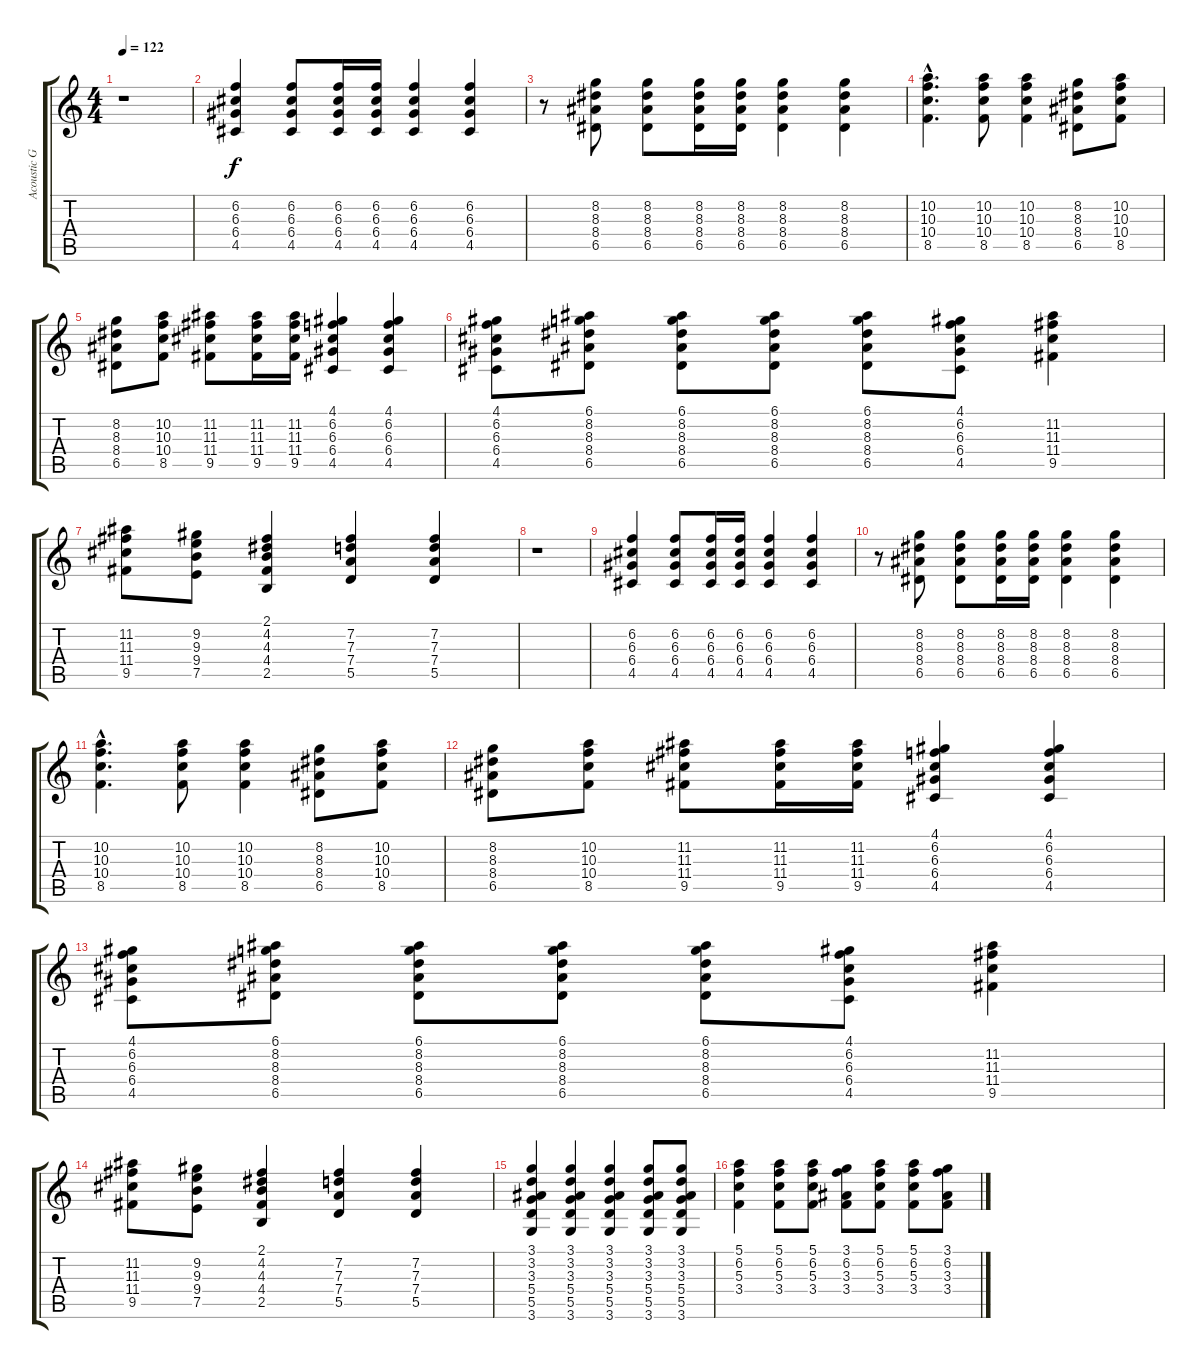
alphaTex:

\track ("Acoustic Guitar" "Acoustic G") {instrument acousticguitarsteel}
\staff {score tabs}
\tuning (E4 B3 G3 D3 A2 E2) {hide}
\ts (4 4)
\tempo 122
\clef g2
\ks c
r.1{dy f} |
(6.2 6.3 6.4 4.5).4 (6.2 6.3 6.4 4.5).8 (6.2 6.3 6.4 4.5).16 (6.2 6.3 6.4 4.5).16 (6.2 6.3 6.4 4.5).4 (6.2 6.3 6.4 4.5).4 |
r.8 (8.2 8.3 8.4 6.5).8 (8.2 8.3 8.4 6.5).8 (8.2 8.3 8.4 6.5).16 (8.2 8.3 8.4 6.5).16 (8.2 8.3 8.4 6.5).4 (8.2 8.3 8.4 6.5).4 |
(10.2{hac} 10.3{hac} 10.4{hac} 8.5{hac}).4{d} (10.2 10.3 10.4 8.5).8 (10.2 10.3 10.4 8.5).4 (8.2 8.3 8.4 6.5).8 (10.2 10.3 10.4 8.5).8 |
(8.2 8.3 8.4 6.5).8 (10.2 10.3 10.4 8.5).8 (11.2 11.3 11.4 9.5).8 (11.2 11.3 11.4 9.5).16 (11.2 11.3 11.4 9.5).16 (4.1 6.2 6.3 6.4 4.5).4 (4.1 6.2 6.3 6.4 4.5).4 |
(4.1 6.2 6.3 6.4 4.5).8 (6.1 8.2 8.3 8.4 6.5).8 (6.1 8.2 8.3 8.4 6.5).8 (6.1 8.2 8.3 8.4 6.5).8 (6.1 8.2 8.3 8.4 6.5).8 (4.1 6.2 6.3 6.4 4.5).8 (11.2 11.3 11.4 9.5).4 |
(11.2 11.3 11.4 9.5).8 (9.2 9.3 9.4 7.5).8 (2.1 4.2 4.3 4.4 2.5).4 (7.2 7.3 7.4 5.5).4 (7.2 7.3 7.4 5.5).4 |
r.1 |
(6.2 6.3 6.4 4.5).4 (6.2 6.3 6.4 4.5).8 (6.2 6.3 6.4 4.5).16 (6.2 6.3 6.4 4.5).16 (6.2 6.3 6.4 4.5).4 (6.2 6.3 6.4 4.5).4 |
r.8 (8.2 8.3 8.4 6.5).8 (8.2 8.3 8.4 6.5).8 (8.2 8.3 8.4 6.5).16 (8.2 8.3 8.4 6.5).16 (8.2 8.3 8.4 6.5).4 (8.2 8.3 8.4 6.5).4 |
(10.2{hac} 10.3{hac} 10.4{hac} 8.5{hac}).4{d} (10.2 10.3 10.4 8.5).8 (10.2 10.3 10.4 8.5).4 (8.2 8.3 8.4 6.5).8 (10.2 10.3 10.4 8.5).8 |
(8.2 8.3 8.4 6.5).8 (10.2 10.3 10.4 8.5).8 (11.2 11.3 11.4 9.5).8 (11.2 11.3 11.4 9.5).16 (11.2 11.3 11.4 9.5).16 (4.1 6.2 6.3 6.4 4.5).4 (4.1 6.2 6.3 6.4 4.5).4 |
(4.1 6.2 6.3 6.4 4.5).8 (6.1 8.2 8.3 8.4 6.5).8 (6.1 8.2 8.3 8.4 6.5).8 (6.1 8.2 8.3 8.4 6.5).8 (6.1 8.2 8.3 8.4 6.5).8 (4.1 6.2 6.3 6.4 4.5).8 (11.2 11.3 11.4 9.5).4 |
(11.2 11.3 11.4 9.5).8 (9.2 9.3 9.4 7.5).8 (2.1 4.2 4.3 4.4 2.5).4 (7.2 7.3 7.4 5.5).4 (7.2 7.3 7.4 5.5).4 |
(3.1 3.2 3.3 5.4 5.5 3.6).4 (3.1 3.2 3.3 5.4 5.5 3.6).4 (3.1 3.2 3.3 5.4 5.5 3.6).4 (3.1 3.2 3.3 5.4 5.5 3.6).8 (3.1 3.2 3.3 5.4 5.5 3.6).8 |
(5.1 6.2 5.3 3.4).4 (5.1 6.2 5.3 3.4).8 (5.1 6.2 5.3 3.4).8 (3.1 6.2 3.3 3.4).8 (5.1 6.2 5.3 3.4).8 (5.1 6.2 5.3 3.4).8 (3.1 6.2 3.3 3.4).8
